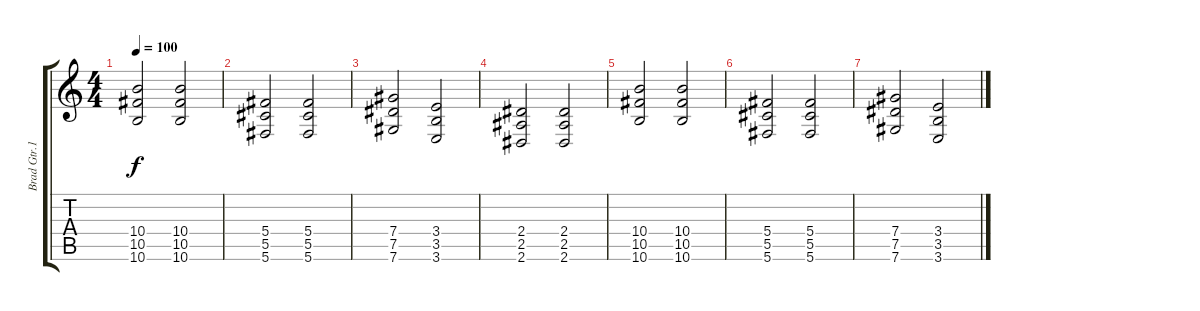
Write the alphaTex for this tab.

\track ("Brad Gtr.1" "Brad Gtr.1") {instrument distortionguitar}
\staff {score tabs}
\tuning (Eb4 Bb3 Gb3 Db3 Ab2 Db2) {hide}
\ts (4 4)
\tempo 100
\clef g2
\ks c
(10.4 10.5 10.6).2{dy f} (10.4 10.5 10.6).2 |
(5.4 5.5 5.6).2 (5.4 5.5 5.6).2 |
(7.4 7.5 7.6).2 (3.4 3.5 3.6).2 |
(2.4 2.5 2.6).2 (2.4 2.5 2.6).2 |
(10.4 10.5 10.6).2 (10.4 10.5 10.6).2 |
(5.4 5.5 5.6).2 (5.4 5.5 5.6).2 |
(7.4 7.5 7.6).2 (3.4 3.5 3.6).2
